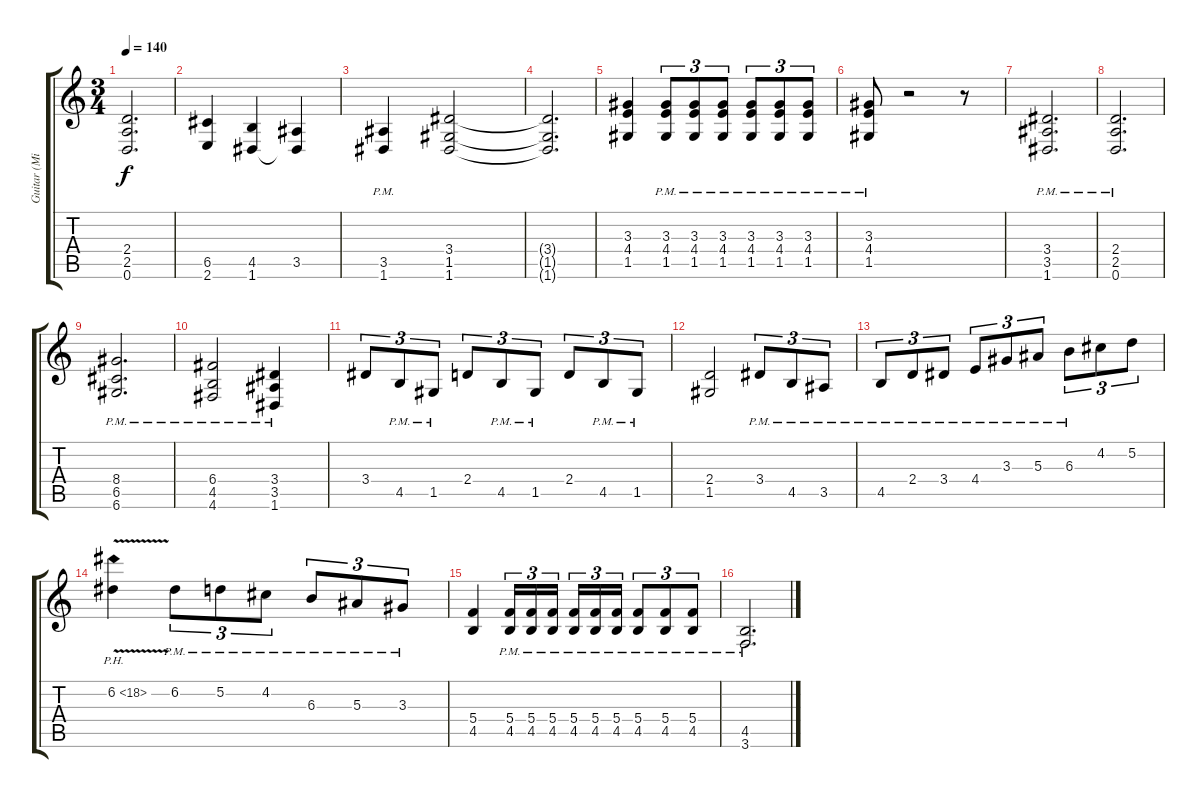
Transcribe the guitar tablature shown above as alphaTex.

\track ("Guitar (Mika)" "Guitar (Mi") {instrument overdrivenguitar}
\staff {score tabs}
\tuning (D4 A3 F3 C3 G2 D2) {hide}
\ts (3 4)
\tempo 140
\clef g2
\ks c
(2.4 2.5 0.6).2{d dy f} |
(6.5 2.6).4 (4.5 1.6).4 (3.5 1.6{t}).4 |
(3.5{pm} 1.6{pm}).4 (3.4 1.5 1.6).2 |
(3.4{t} 1.5{t} 1.6{t}).2{d} |
(3.3 4.4 1.5).4 (3.3{pm} 4.4{pm} 1.5{pm}).8{tu (3 2)} (3.3{pm} 4.4{pm} 1.5{pm}).8{tu (3 2)} (3.3{pm} 4.4{pm} 1.5{pm}).8{tu (3 2)} (3.3{pm} 4.4{pm} 1.5{pm}).8{tu (3 2)} (3.3{pm} 4.4{pm} 1.5{pm}).8{tu (3 2)} (3.3{pm} 4.4{pm} 1.5{pm}).8{tu (3 2)} |
(3.3{pm} 4.4{pm} 1.5{pm}).8 r.2 r.8 |
(3.4{pm} 3.5{pm} 1.6{pm}).2{d} |
(2.4{pm} 2.5{pm} 0.6{pm}).2{d} |
(8.4{pm} 6.5{pm} 6.6{pm}).2{d} |
(6.4{pm} 4.5{pm} 4.6{pm}).2 (3.4{pm} 3.5{pm} 1.6{pm}).4 |
3.4.8{tu (3 2)} 4.5{pm}.8{tu (3 2)} 1.5{pm}.8{tu (3 2)} 2.4.8{tu (3 2)} 4.5{pm}.8{tu (3 2)} 1.5{pm}.8{tu (3 2)} 2.4.8{tu (3 2)} 4.5{pm}.8{tu (3 2)} 1.5{pm}.8{tu (3 2)} |
(2.4 1.5).2 3.4{pm}.8{tu (3 2)} 4.5{pm}.8{tu (3 2)} 3.5{pm}.8{tu (3 2)} |
4.5{pm}.8{tu (3 2)} 2.4{pm}.8{tu (3 2)} 3.4{pm}.8{tu (3 2)} 4.4{pm}.8{tu (3 2)} 3.3{pm}.8{tu (3 2)} 5.3{pm}.8{tu (3 2)} 6.3{pm}.8{tu (3 2)} 4.2.8{tu (3 2)} 5.2.8{tu (3 2)} |
6.2{ph 12 v}.4 6.2{pm}.8{tu (3 2)} 5.2{pm}.8{tu (3 2)} 4.2{pm}.8{tu (3 2)} 6.3{pm}.8{tu (3 2)} 5.3{pm}.8{tu (3 2)} 3.3{pm}.8{tu (3 2)} |
(5.4 4.5).4 (5.4{pm} 4.5{pm}).16{tu (3 2)} (5.4{pm} 4.5{pm}).16{tu (3 2)} (5.4{pm} 4.5{pm}).16{tu (3 2)} (5.4{pm} 4.5{pm}).16{tu (3 2)} (5.4{pm} 4.5{pm}).16{tu (3 2)} (5.4{pm} 4.5{pm}).16{tu (3 2)} (5.4{pm} 4.5{pm}).8{tu (3 2)} (5.4{pm} 4.5{pm}).8{tu (3 2)} (5.4{pm} 4.5{pm}).8{tu (3 2)} |
(4.5{pm} 3.6{pm}).2{d}
